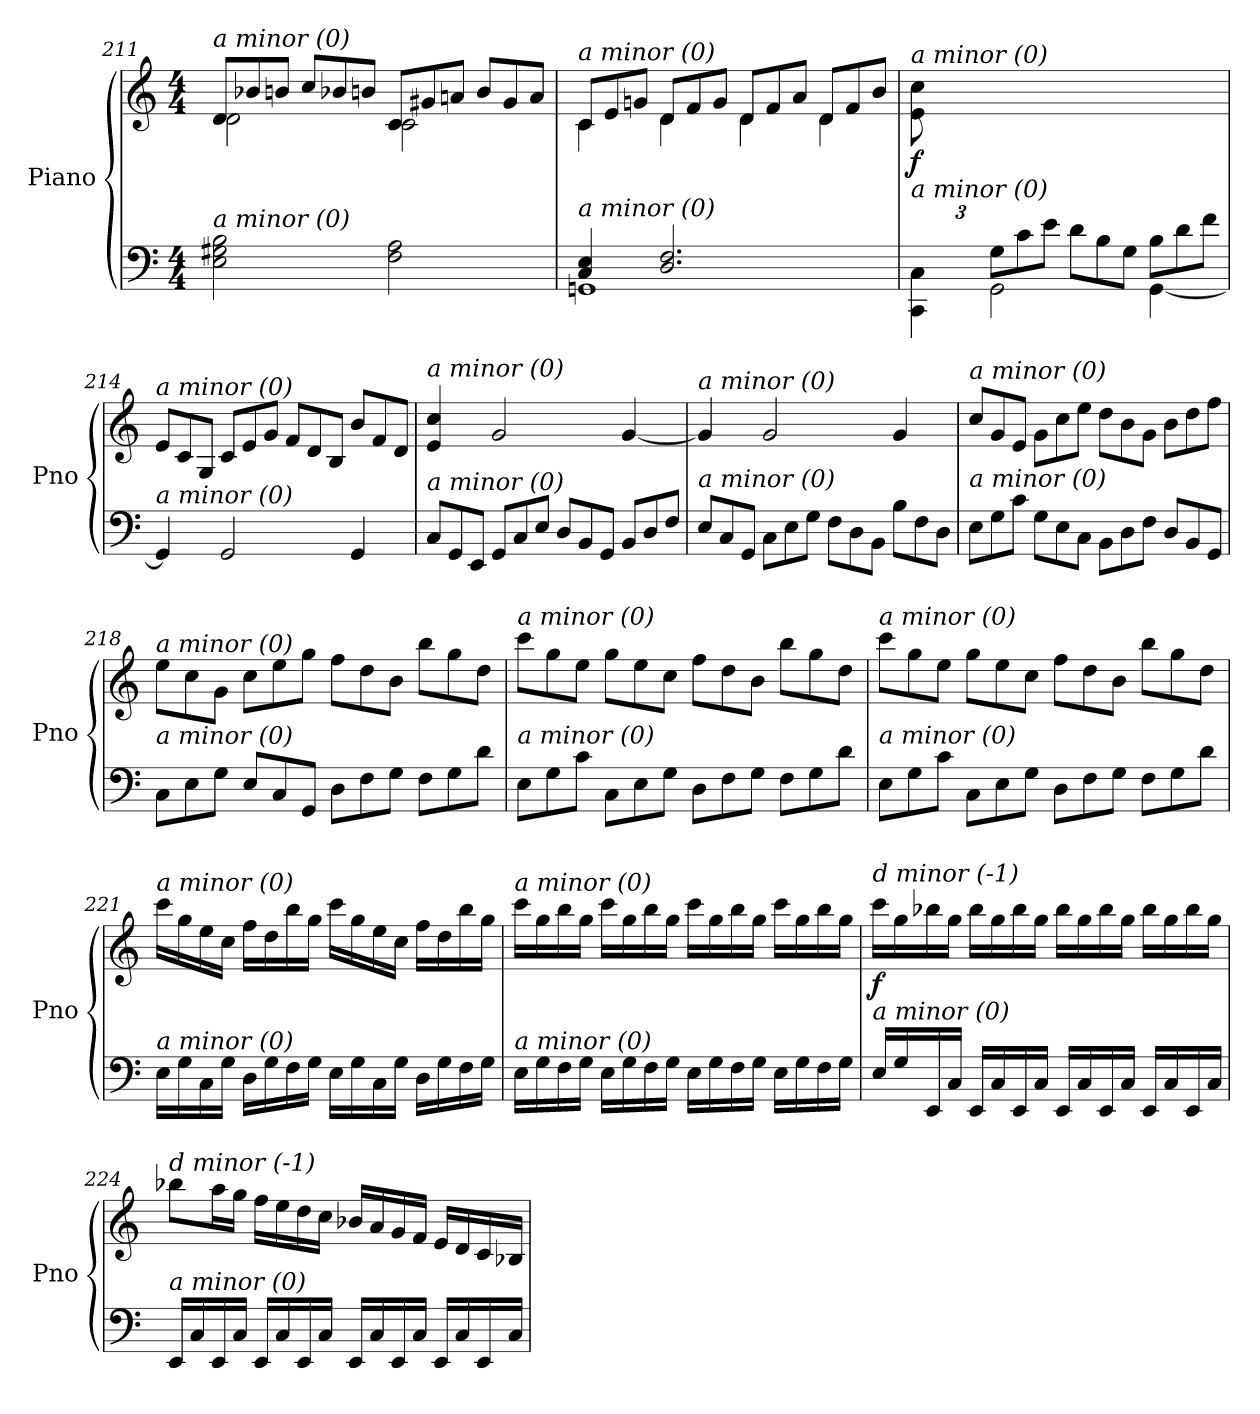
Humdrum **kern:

**kern	**kern	**dynam
*part1	*part1	*part1
*staff2	*staff1	*staff1/2
*I"Piano	*	*
*I'Pno	*	*
!!LO:LB:g=z
*clefF4	*clefG2	*
*k[]	*k[]	*
*M4/4	*M4/4	*
*	*Xtuplet	*
=211	=211	=211
*	*^	*
!	!LO:TX:i:t=a minor (0)	!	!
!LO:TX:i:t=a minor (0)	!	!	!
2E\ 2G#X\ 2B\	12d/L	2d\	.
.	12b-Xi/	.	.
.	12b/J	.	.
.	12cc/L	.	.
.	12b-Xi/	.	.
.	12b/J	.	.
2F\ 2A\	12c/L	2c\	.
.	12g#X/	.	.
.	12an/J	.	.
.	12b/L	.	.
.	12g#/	.	.
.	12a/J	.	.
=212	=212	=212	=212
*^	*	*	*
!	!	!LO:TX:i:t=a minor (0)	!	!
!LO:TX:i:t=a minor (0)	!	!	!	!
!	!	!	!	!LO:DY:a=2
4C/ 4E/	1GGn	12c/L	4c\	other-dynamics
.	.	12e/	.	.
.	.	12gn/J	.	.
2.D/ 2.F/	.	12d/L	4d\	.
.	.	12f/	.	.
.	.	12g/J	.	.
.	.	12d/L	4d\	.
.	.	12f/	.	.
.	.	12a/J	.	.
.	.	12d/L	4d\	.
.	.	12f/	.	.
.	.	12b/J	.	.
*	*	*v	*v	*
=213	=213	=213	=213
!	!	!LO:TX:i:t=a minor (0)	!
!LO:TX:i:t=a minor (0)	!	!	!
!	!	!	!LO:DY:b
12ryy	4CC\ 4C\	12e\ 12cc\L	f
12G/	.	6ryy	.
12E/J	.	.	.
*Xtuplet	*	*	*
12G\L	2GG\	2.ryy	.
12c\	.	.	.
12e\J	.	.	.
12d\L	.	.	.
12B\	.	.	.
12G\J	.	.	.
12B\L	[4GG\	.	.
12d\	.	.	.
12f\J	.	.	.
*v	*v	*	*
!!LO:PB:g=z
=214	=214	=214
!	!LO:TX:i:t=a minor (0)	!
!LO:TX:i:t=a minor (0)	!	!
4GG/]	12e/L	.
.	12c/	.
.	12G/J	.
2GG/	12c/L	.
.	12e/	.
.	12g/J	.
.	12f/L	.
.	12d/	.
.	12B/J	.
4GG/	12b/L	.
.	12f/	.
.	12d/J	.
=215	=215	=215
!	!LO:TX:i:t=a minor (0)	!
!LO:TX:i:t=a minor (0)	!	!
12C/L	4e/ 4cc/	.
12GG/	.	.
12EE/J	.	.
12GG/L	2g/	.
12C/	.	.
12E/J	.	.
12D/L	.	.
12BB/	.	.
12GG/J	.	.
12BB/L	[4g/	.
12D/	.	.
12F/J	.	.
=216	=216	=216
!	!LO:TX:i:t=a minor (0)	!
!LO:TX:i:t=a minor (0)	!	!
12E/L	4g/]	.
12C/	.	.
12GG/J	.	.
12C\L	2g/	.
12E\	.	.
12G\J	.	.
12F\L	.	.
12D\	.	.
12BB\J	.	.
12B\L	4g/	.
12F\	.	.
12D\J	.	.
=217	=217	=217
!	!LO:TX:i:t=a minor (0)	!
!LO:TX:i:t=a minor (0)	!	!
12E\L	12cc/L	.
12G\	12g/	.
12c\J	12e/J	.
12G\L	12g\L	.
12E\	12cc\	.
12C\J	12ee\J	.
12BB\L	12dd\L	.
12D\	12b\	.
12F\J	12g\J	.
12D/L	12b\L	.
12BB/	12dd\	.
12GG/J	12ff\J	.
!!LO:LB:g=z
=218	=218	=218
!	!LO:TX:i:t=a minor (0)	!
!LO:TX:i:t=a minor (0)	!	!
12C\L	12ee\L	.
12E\	12cc\	.
12G\J	12g\J	.
12E/L	12cc\L	.
12C/	12ee\	.
12GG/J	12gg\J	.
12D\L	12ff\L	.
12F\	12dd\	.
12G\J	12b\J	.
12F\L	12bb\L	.
12G\	12gg\	.
12d\J	12dd\J	.
=219	=219	=219
!	!LO:TX:i:t=a minor (0)	!
!LO:TX:i:t=a minor (0)	!	!
!	!	!LO:DY:b
12E\L	12ccc\L	other-dynamics
12G\	12gg\	.
12c\J	12ee\J	.
12C\L	12gg\L	.
12E\	12ee\	.
12G\J	12cc\J	.
12D\L	12ff\L	.
12F\	12dd\	.
12G\J	12b\J	.
12F\L	12bb\L	.
12G\	12gg\	.
12d\J	12dd\J	.
=220	=220	=220
!	!LO:TX:i:t=a minor (0)	!
!LO:TX:i:t=a minor (0)	!	!
12E\L	12ccc\L	.
12G\	12gg\	.
12c\J	12ee\J	.
12C\L	12gg\L	.
12E\	12ee\	.
12G\J	12cc\J	.
12D\L	12ff\L	.
12F\	12dd\	.
12G\J	12b\J	.
12F\L	12bb\L	.
12G\	12gg\	.
12d\J	12dd\J	.
=221	=221	=221
!	!LO:TX:i:t=a minor (0)	!
!LO:TX:i:t=a minor (0)	!	!
!	!	!LO:DY:b
16E\LL	16ccc\LL	other-dynamics
16G\	16gg\	.
16C\	16ee\	.
16G\JJ	16cc\JJ	.
16D\LL	16ff\LL	.
16G\	16dd\	.
16F\	16bb\	.
16G\JJ	16gg\JJ	.
16E\LL	16ccc\LL	.
16G\	16gg\	.
16C\	16ee\	.
16G\JJ	16cc\JJ	.
16D\LL	16ff\LL	.
16G\	16dd\	.
16F\	16bb\	.
16G\JJ	16gg\JJ	.
!!LO:LB:g=z
=222	=222	=222
!	!LO:TX:i:t=a minor (0)	!
!LO:TX:i:t=a minor (0)	!	!
16E\LL	16ccc\LL	.
16G\	16gg\	.
16F\	16bb\	.
16G\JJ	16gg\JJ	.
16E\LL	16ccc\LL	.
16G\	16gg\	.
16F\	16bb\	.
16G\JJ	16gg\JJ	.
16E\LL	16ccc\LL	.
16G\	16gg\	.
16F\	16bb\	.
16G\JJ	16gg\JJ	.
16E\LL	16ccc\LL	.
16G\	16gg\	.
16F\	16bb\	.
16G\JJ	16gg\JJ	.
=223	=223	=223
!	!LO:TX:i:t=d minor (-1)	!
!LO:TX:i:t=a minor (0)	!	!
!	!	!LO:DY:b
16E/LL	16ccc\LL	f
16G/	16gg\	.
16EE/	16bb-X\	.
16C/JJ	16gg\JJ	.
16EE/LL	16bb-\LL	.
16C/	16gg\	.
16EE/	16bb-\	.
16C/JJ	16gg\JJ	.
16EE/LL	16bb-\LL	.
16C/	16gg\	.
16EE/	16bb-\	.
16C/JJ	16gg\JJ	.
16EE/LL	16bb-\LL	.
16C/	16gg\	.
16EE/	16bb-\	.
16C/JJ	16gg\JJ	.
=224	=224	=224
!	!LO:TX:i:t=d minor (-1)	!
!LO:TX:i:t=a minor (0)	!	!
16EE/LL	8bb-X\L	.
16C/	.	.
16EE/	16aa\L	.
16C/JJ	16gg\JJ	.
16EE/LL	16ff\LL	.
16C/	16ee\	.
16EE/	16dd\	.
16C/JJ	16cc\JJ	.
16EE/LL	16b-X/LL	.
16C/	16a/	.
16EE/	16g/	.
16C/JJ	16f/JJ	.
16EE/LL	16e/LL	.
16C/	16d/	.
16EE/	16c/	.
16C/JJ	16B-X/JJ	.
=	=	=
*-	*-	*-
